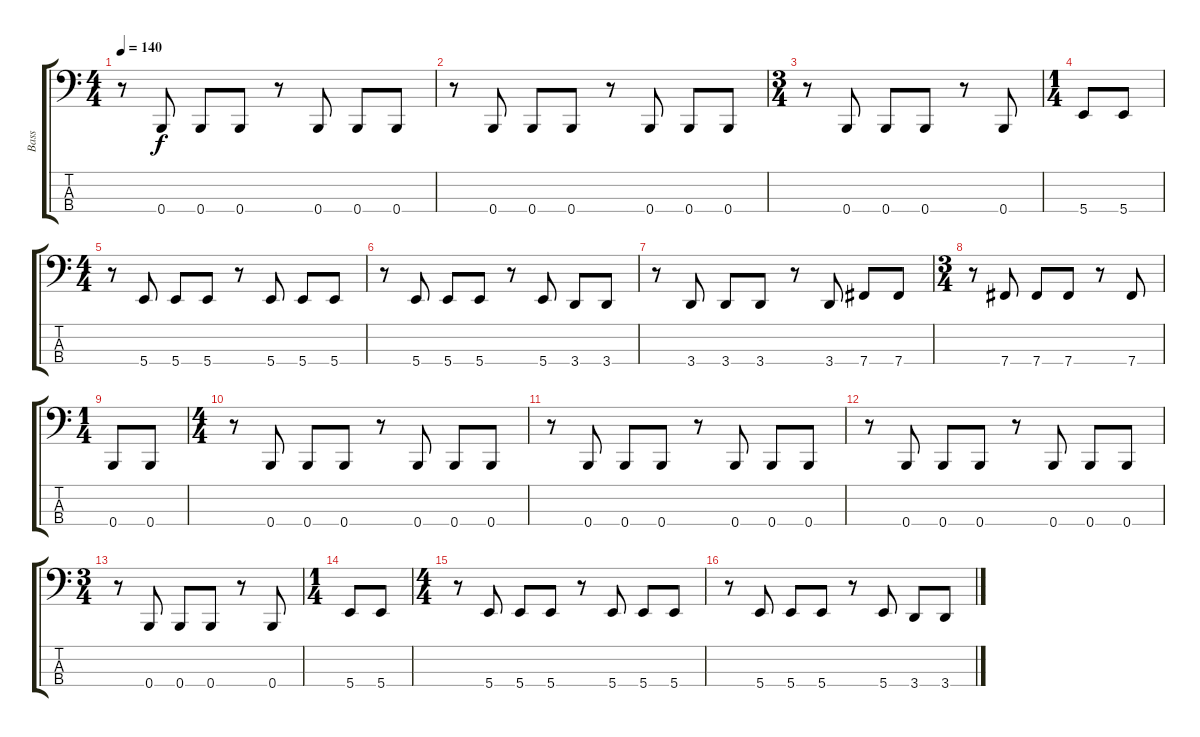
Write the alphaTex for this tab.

\track ("Bass" "Bass") {instrument electricbassfinger}
\staff {score tabs}
\tuning (E2 B1 Gb1 B0) {hide}
\ts (4 4)
\tempo 140
\clef f4
\ks c
r.8{dy f} 0.4.8 0.4.8 0.4.8 r.8 0.4.8 0.4.8 0.4.8 |
r.8 0.4.8 0.4.8 0.4.8 r.8 0.4.8 0.4.8 0.4.8 |
\ts (3 4)
r.8 0.4.8 0.4.8 0.4.8 r.8 0.4.8 |
\ts (1 4)
5.4.8 5.4.8 |
\ts (4 4)
r.8 5.4.8 5.4.8 5.4.8 r.8 5.4.8 5.4.8 5.4.8 |
r.8 5.4.8 5.4.8 5.4.8 r.8 5.4.8 3.4.8 3.4.8 |
r.8 3.4.8 3.4.8 3.4.8 r.8 3.4.8 7.4.8 7.4.8 |
\ts (3 4)
r.8 7.4.8 7.4.8 7.4.8 r.8 7.4.8 |
\ts (1 4)
0.4.8 0.4.8 |
\ts (4 4)
r.8 0.4.8 0.4.8 0.4.8 r.8 0.4.8 0.4.8 0.4.8 |
r.8 0.4.8 0.4.8 0.4.8 r.8 0.4.8 0.4.8 0.4.8 |
r.8 0.4.8 0.4.8 0.4.8 r.8 0.4.8 0.4.8 0.4.8 |
\ts (3 4)
r.8 0.4.8 0.4.8 0.4.8 r.8 0.4.8 |
\ts (1 4)
5.4.8 5.4.8 |
\ts (4 4)
r.8 5.4.8 5.4.8 5.4.8 r.8 5.4.8 5.4.8 5.4.8 |
r.8 5.4.8 5.4.8 5.4.8 r.8 5.4.8 3.4.8 3.4.8
